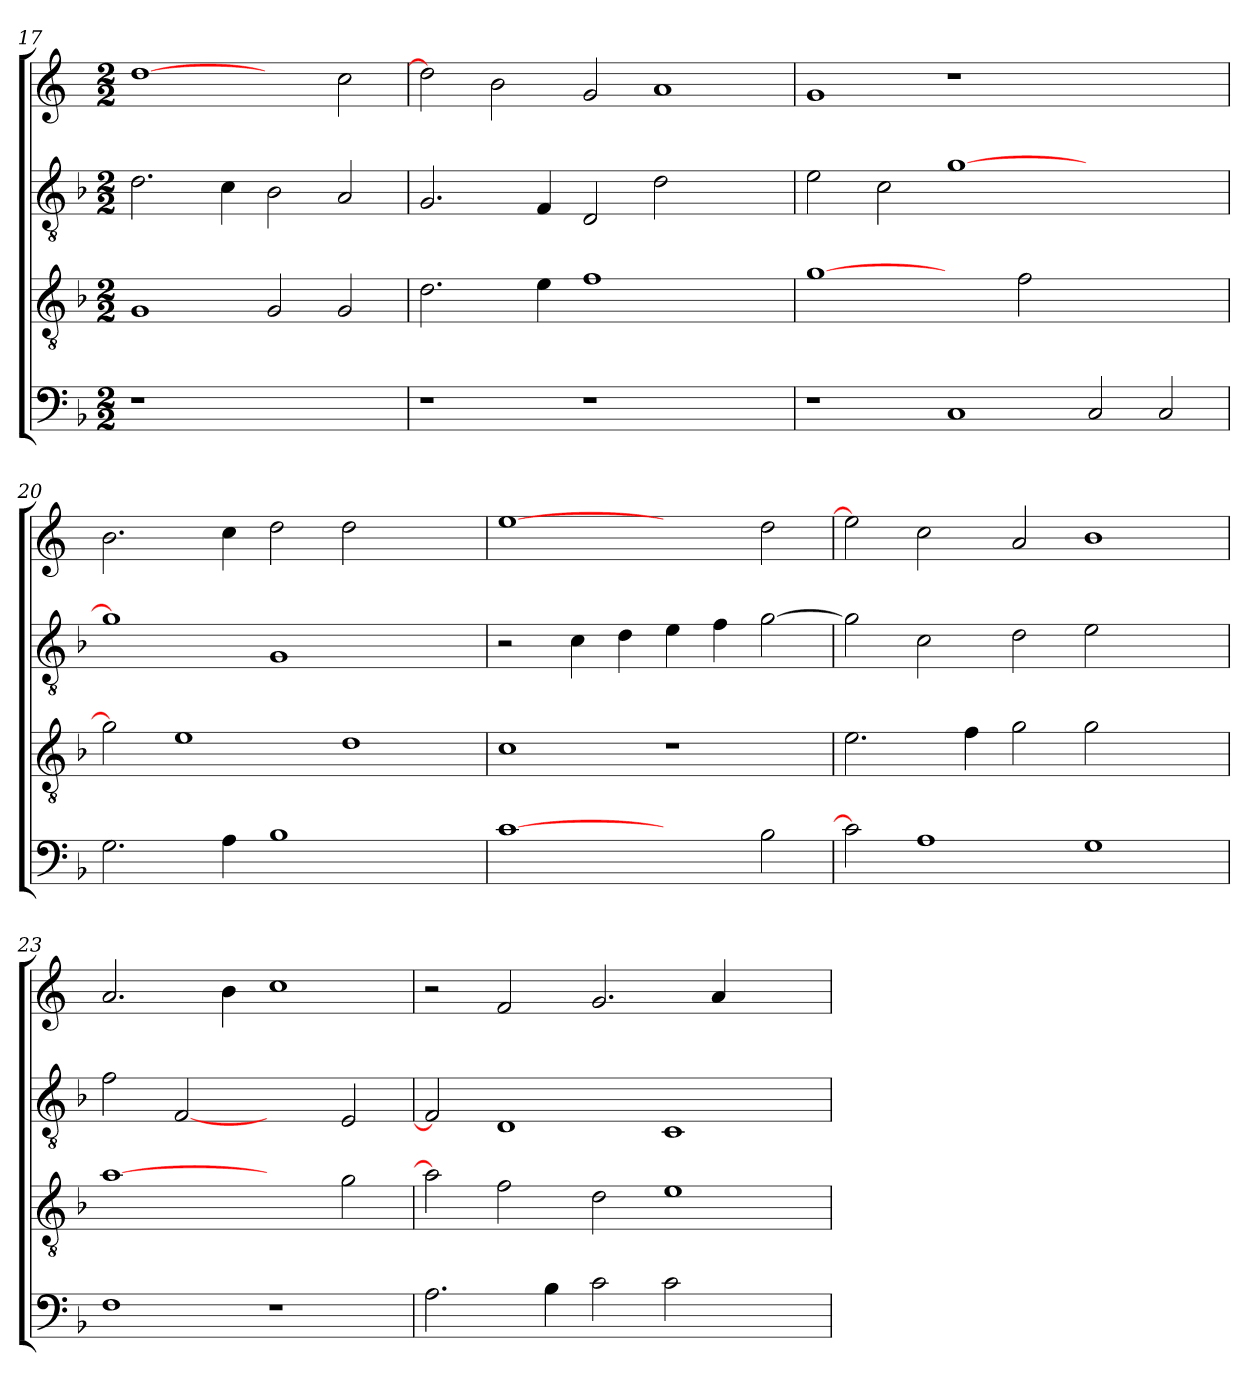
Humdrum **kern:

**kern	**kern	**kern	**kern
*part4	*part3	*part2	*part1
*staff4	*staff3	*staff2	*staff1
*clefF4	*clefGv2	*clefGv2	*clefG2
*k[b-]	*k[b-]	*k[b-]	*k[]
*M2/2	*M2/2	*M2/2	*M2/2
=17	=17	=17	=17
1r	1G	2.d\	[1dd
.	.	4c\	.
1ryy	2G/	2B-\	2ryy
.	2G/	2A/	2cc\
=18	=18	=18	=18
1r	2.d\	2.G/	2dd]
.	.	.	2b\
.	4e\	4F/	.
1r	1f	2D/	2g/
.	.	2d\	1a
2ryy	2ryy	2ryy	.
=19	=19	=19	=19
1r	[1g	2e\	1g
.	.	2c\	.
1C	2ryy	[1g	1r
.	2f\	.	.
2C/	1ryy	1ryy	1ryy
2C/	.	.	.
=20	=20	=20	=20
2.G\	2g]	1g]	2.b\
.	1e	.	.
4A\	.	.	4cc\
1B-	.	1G	2dd\
.	1d	.	2dd\
2ryy	.	2ryy	2ryy
=21	=21	=21	=21
[1c	1c	2r	[1ee
.	.	4c\	.
.	.	4d\	.
2ryy	1r	4e\	2ryy
.	.	4f\	.
2B-\	.	[2g\	2dd\
=22	=22	=22	=22
2c]	2.e\	2g\]	2ee]
1A	.	2c\	2cc\
.	4f\	.	.
.	2g\	2d\	2a/
1G	2g\	2e\	1b
.	2ryy	2ryy	.
=23	=23	=23	=23
1F	[1a	2f\	2.a/
.	.	[2F	.
.	.	.	4b\
1r	2ryy	2ryy	1cc
.	2g\	2E/	.
=24	=24	=24	=24
2.A\	2a]	2F]	2r
.	2f\	1D	2f/
4B-\	.	.	.
2c\	2d\	.	2.g/
2c\	1e	1C	.
.	.	.	4a/
2ryy	.	.	2ryy
=	=	=	=
*-	*-	*-	*-
